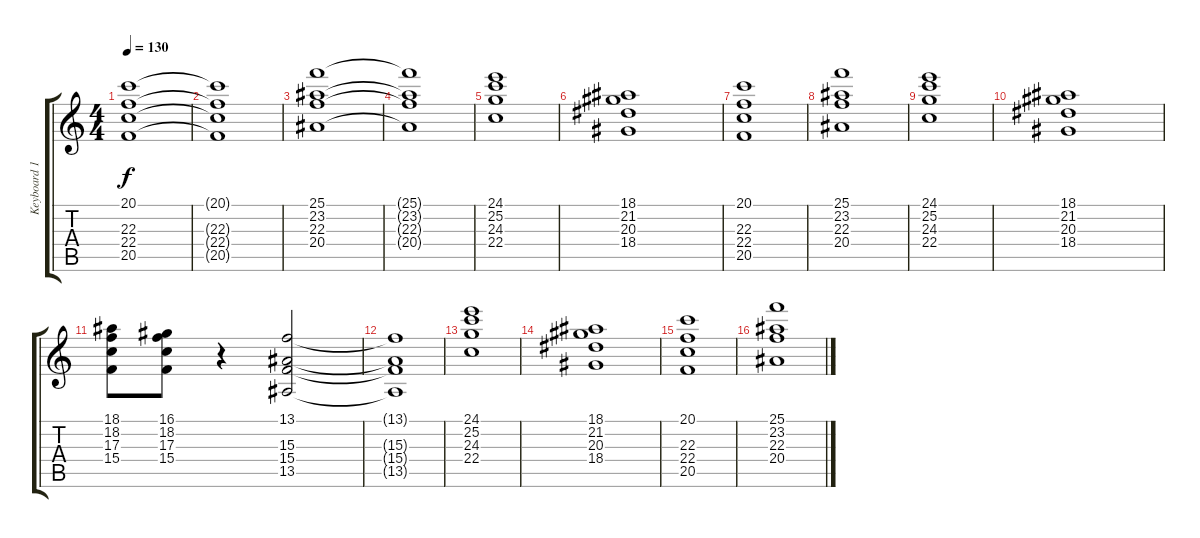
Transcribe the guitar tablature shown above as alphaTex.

\track ("Keyboard 1" "Keyboard 1") {instrument stringensemble1}
\staff {score tabs}
\tuning (E4 B3 G3 D3 A2 E2) {hide}
\ts (4 4)
\tempo 130
\clef g2
\ks c
(20.1 22.3 22.4 20.5).1{dy f} |
(20.1{t} 22.3{t} 22.4{t} 20.5{t}).1 |
(25.1 23.2 22.3 20.4).1 |
(25.1{t} 23.2{t} 22.3{t} 20.4{t}).1 |
(24.1 25.2 24.3 22.4).1 |
(18.1 21.2 20.3 18.4).1 |
(20.1 22.3 22.4 20.5).1 |
(25.1 23.2 22.3 20.4).1 |
(24.1 25.2 24.3 22.4).1 |
(18.1 21.2 20.3 18.4).1 |
(18.1 18.2 17.3 15.4).8 (16.1 18.2 17.3 15.4).8 r.4 (13.1 15.3 15.4 13.5).2 |
(13.1{t} 15.3{t} 15.4{t} 13.5{t}).1 |
(24.1 25.2 24.3 22.4).1 |
(18.1 21.2 20.3 18.4).1 |
(20.1 22.3 22.4 20.5).1 |
(25.1 23.2 22.3 20.4).1
